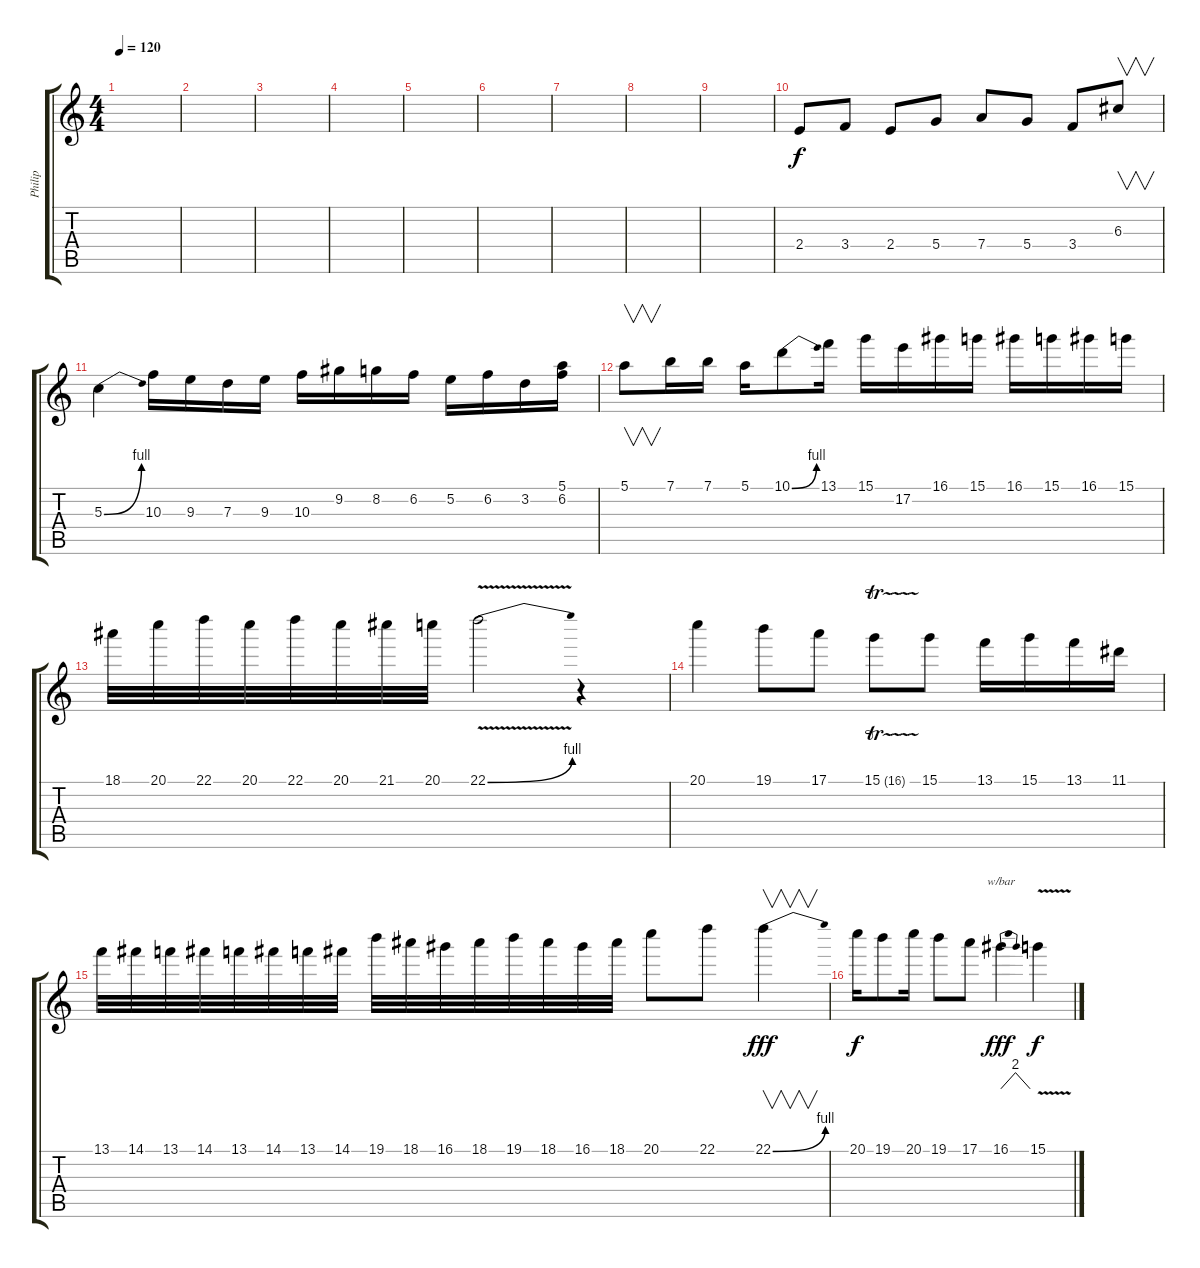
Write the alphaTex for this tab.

\track ("Philip" "Philip") {instrument distortionguitar}
\staff {score tabs}
\tuning (E4 B3 G3 D3 A2 E2) {hide}
\ts (4 4)
\tempo 120
\clef g2
\ks c
|
|
|
|
|
|
|
|
|
2.4.8 3.4.8 2.4.8 5.4.8 7.4.8 5.4.8 3.4.8 6.3.8{v} |
5.3{be (bend 0 0 60 4)}.4 10.3.16 9.3.16 7.3.16 9.3.16 10.3.16 9.2.16 8.2.16 6.2.16 5.2.16 6.2.16 3.2.16 (5.1 6.2).16 |
5.1.8{v} 7.1.16 7.1.16 5.1.16 10.1{be (bend 0 0 60 4)}.8 13.1.16 15.1.16 17.2.16 16.1.16 15.1.16 16.1.16 15.1.16 16.1.16 15.1.16 |
18.1.32 20.1.32 22.1.32 20.1.32 22.1.32 20.1.32 21.1.32 20.1.32 22.1{be (bend 0 0 60 4) v}.2 r.4 |
20.1.4 19.1.8 17.1.8 15.1{tr (16 32)}.8 15.1.8 13.1.16 15.1.16 13.1.16 11.1.16 |
13.1.32 14.1.32 13.1.32 14.1.32 13.1.32 14.1.32 13.1.32 14.1.32 19.1.32 18.1.32 16.1.32 18.1.32 19.1.32 18.1.32 16.1.32 18.1.32 20.1.8 22.1.8 22.1{be (bend 0 0 60 4)}.4{v dy fff} |
20.1.16{dy f} 19.1.8 20.1.16 19.1.8 17.1.8 16.1.4{tbe (dip default 0 0 30 8 60 0) dy fff} 15.1{v}.4{dy f}
